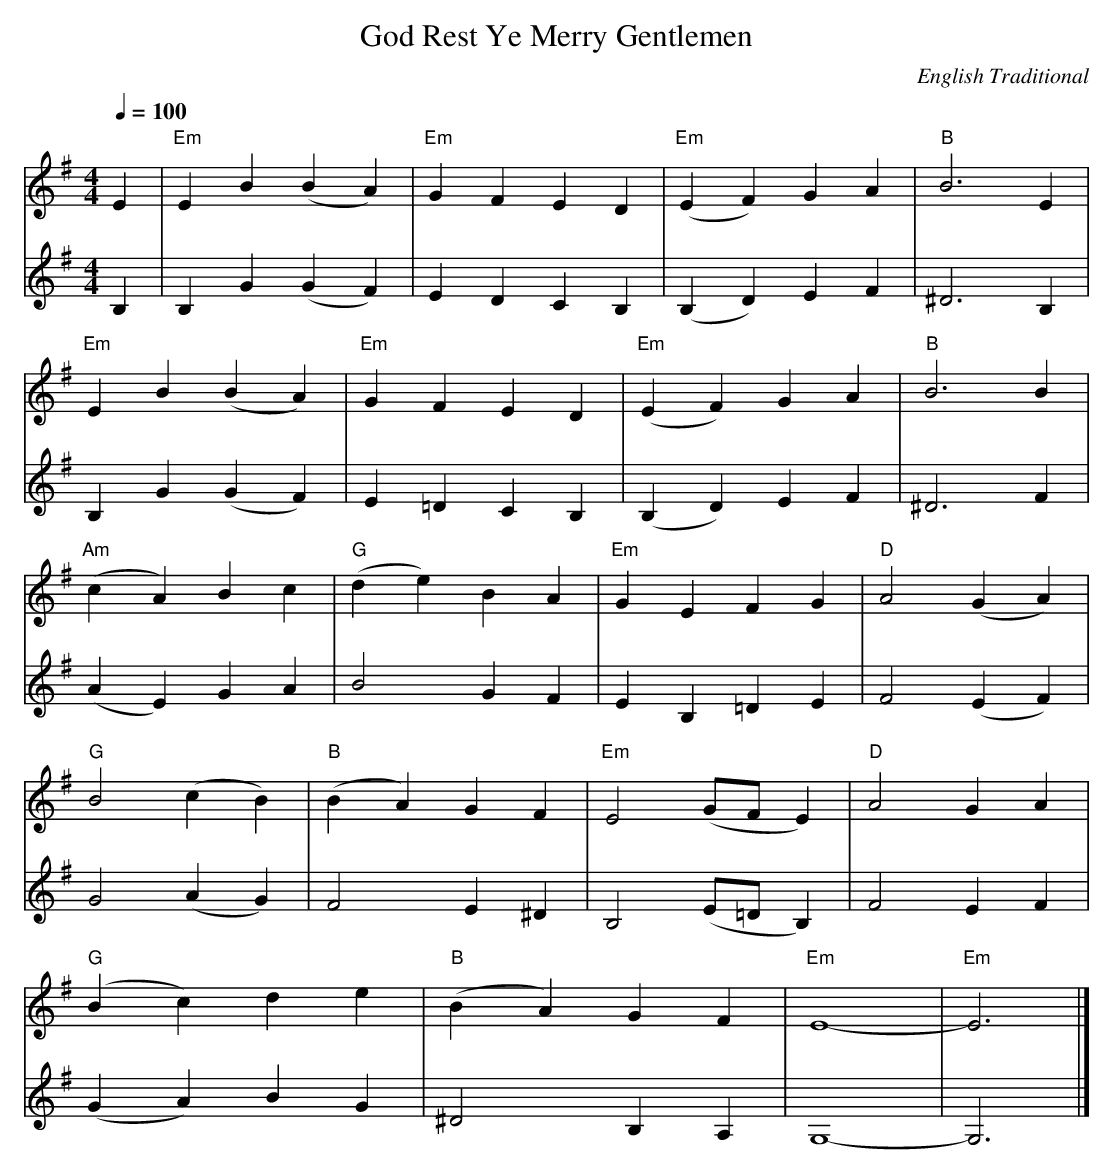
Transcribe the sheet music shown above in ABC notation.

X:1
T: God Rest Ye Merry Gentlemen
C: English Traditional
M: 4/4
Q: 1/4 = 100
L: 1/4
K: E minor treble
V:1
  E | "Em" E B (B A) | "Em" G F E D   | "Em" (E F) G A   | "B" B3 E     |
      "Em" E B (B A) | "Em" G F E D   | "Em" (E F) G A   | "B" B3 B     |
      "Am" (c A) B c | "G" (d e) B A  | "Em" G E F G     | "D" A2 (G A) |
      "G" B2 (c B)   | "B" (B A) G F  | "Em" E2 (G/F/ E) | "D" A2 G A   |
      "G" (B c) d e  | "B" (B A) G F  | "Em" E4 -        | "Em" E3      |]
V:2
  B, | B, G (G F) | E D C B, | (B, D) E F | ^D3 B, |
       B, G (G F) | E =D C B, | (B, D) E F | ^D3 F |
       (A E) G A  | B2 G F  | E B, =D E | F2 (E F) |
       G2 (A G) | F2 E ^D | B,2 (E/=D/ B,) | F2 E F |
       (G A) B G | ^D2 B, A, | G,4 -       | G,3 |]
